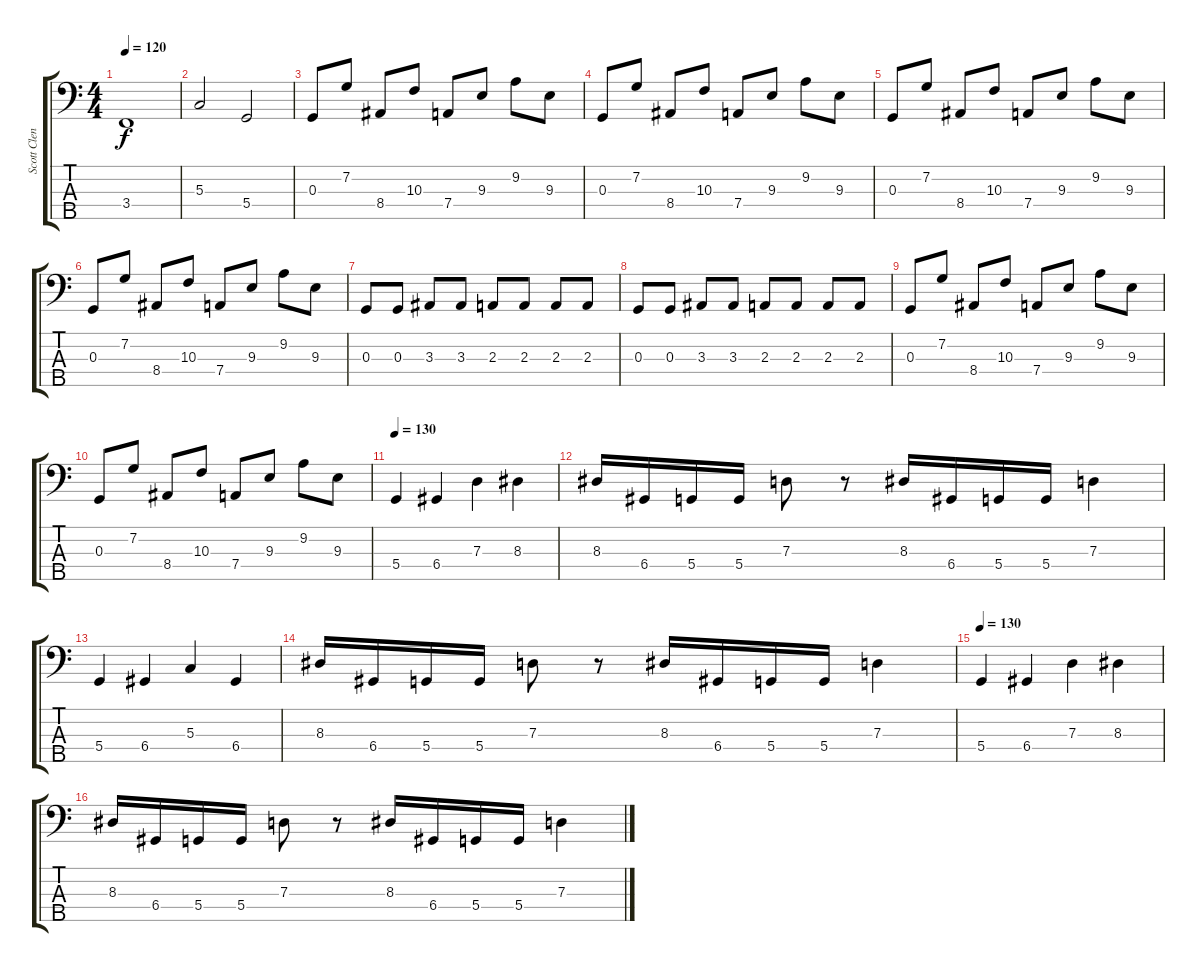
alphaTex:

\track ("Scott Clendenin" "Scott Clen") {instrument electricbasspick}
\staff {score tabs}
\tuning (F2 C2 G1 D1 A0) {hide}
\ts (4 4)
\tempo 120
\clef f4
\ks c
3.4.1{dy f} |
5.3.2 5.4.2 |
0.3.8 7.2.8 8.4.8 10.3.8 7.4.8 9.3.8 9.2.8 9.3.8 |
0.3.8 7.2.8 8.4.8 10.3.8 7.4.8 9.3.8 9.2.8 9.3.8 |
0.3.8 7.2.8 8.4.8 10.3.8 7.4.8 9.3.8 9.2.8 9.3.8 |
0.3.8 7.2.8 8.4.8 10.3.8 7.4.8 9.3.8 9.2.8 9.3.8 |
0.3.8 0.3.8 3.3.8 3.3.8 2.3.8 2.3.8 2.3.8 2.3.8 |
0.3.8 0.3.8 3.3.8 3.3.8 2.3.8 2.3.8 2.3.8 2.3.8 |
0.3.8 7.2.8 8.4.8 10.3.8 7.4.8 9.3.8 9.2.8 9.3.8 |
0.3.8 7.2.8 8.4.8 10.3.8 7.4.8 9.3.8 9.2.8 9.3.8 |
\tempo 130
5.4.4 6.4.4 7.3.4 8.3.4 |
8.3.16 6.4.16 5.4.16 5.4.16 7.3.8 r.8 8.3.16 6.4.16 5.4.16 5.4.16 7.3.4 |
5.4.4 6.4.4 5.3.4 6.4.4 |
8.3.16 6.4.16 5.4.16 5.4.16 7.3.8 r.8 8.3.16 6.4.16 5.4.16 5.4.16 7.3.4 |
\tempo 130
5.4.4 6.4.4 7.3.4 8.3.4 |
8.3.16 6.4.16 5.4.16 5.4.16 7.3.8 r.8 8.3.16 6.4.16 5.4.16 5.4.16 7.3.4
